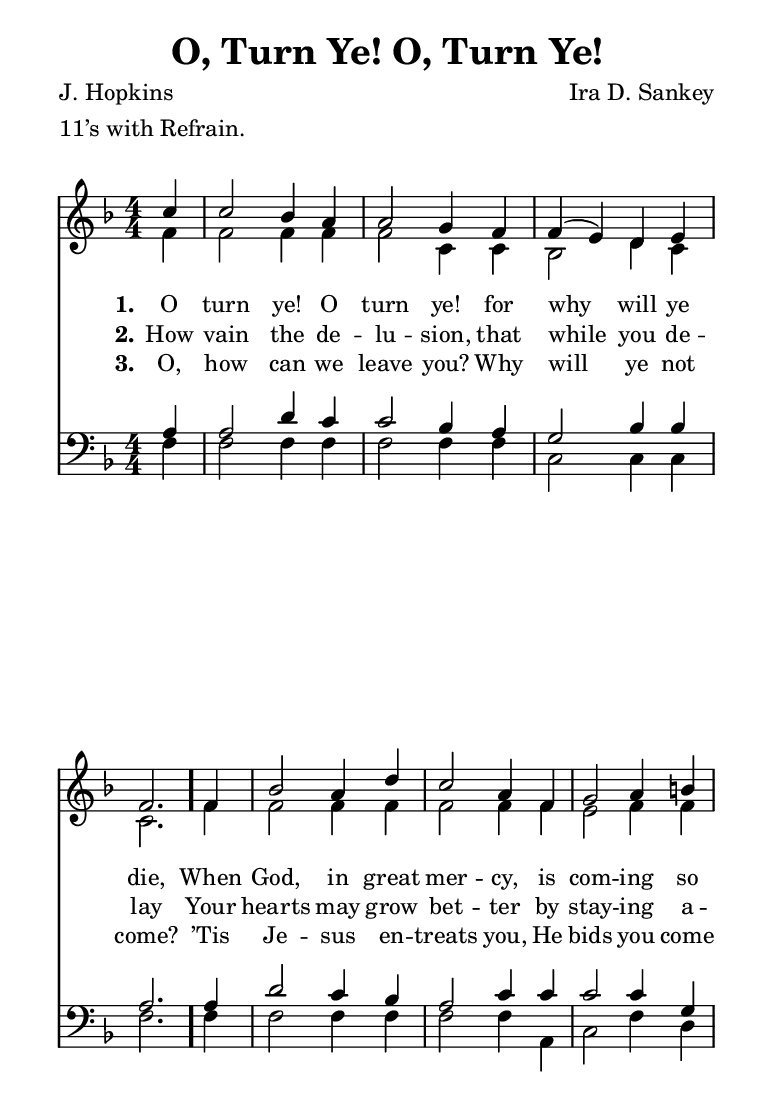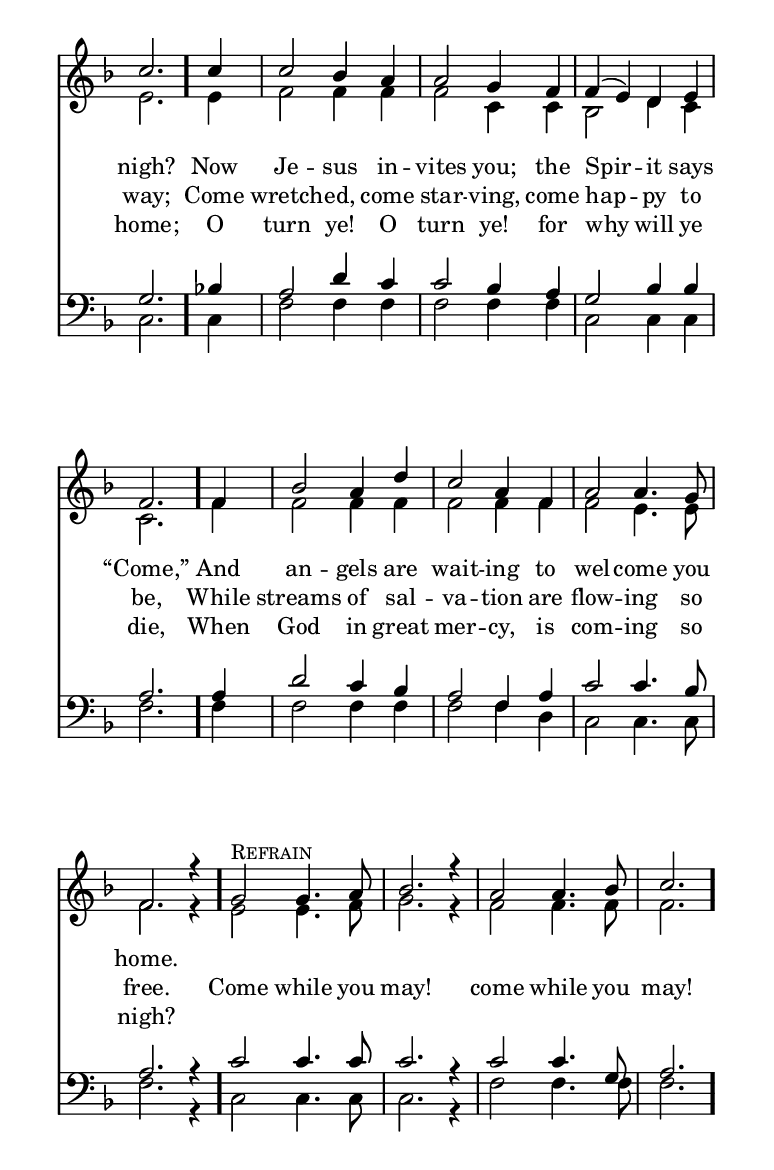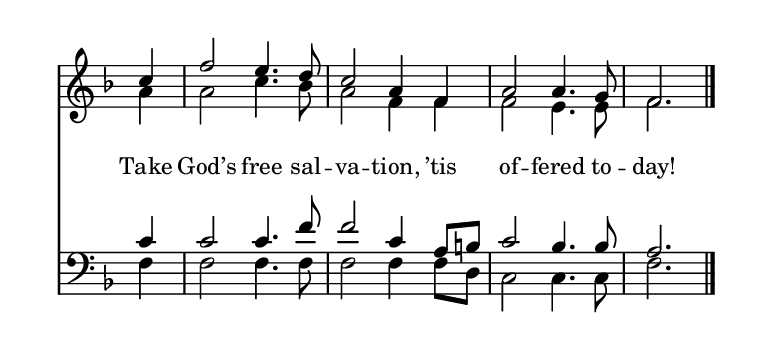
\include "common/global.ily"
\paper {
  \include "common/paper.ily"
  %ragged-bottom = ##t
  %ragged-last-bottom = ##t
  %systems-per-page = ##f
  %page-count = ##f
}

\header{
  hymnnumber = "110"
  title = "O, Turn Ye! O, Turn Ye!"
  tunename = "Hiding In Thee"
  meter = "11’s with Refrain."
  poet = "J. Hopkins"
  composer = "Ira D. Sankey"
  %copyright = ""
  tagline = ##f
}

% for fermata in MIDI
ta = { \tempo 4=100 }
tb = { \tempo 4=50  }

% original document for this song often shows quavers where crotchets belong
patternAA = { c4 | c2 c4 c4 | c2 c4 c4 | c4( c4) c4 c4 | c2. }
patternAB = { c4 | c2 c4 c4 | c2 c4 c4 | c2      c4 c4 | c2. }

patternBA = \patternAB
patternBB = { c4 | c2 c4 c4 | c2 c4 c4 | c2    c4. c8 | c2. } % inlined last rest

patternCA = { c2 c4. c8 | c2. r4 | c2 c4. c8 | c2. }

patternDA = { c4 | c2 c4. c8 | c2 c4 c4      | c2 c4. c8 | c2. }
patternDB = { c4 | c2 c4. c8 | c2 c4 c8[ c8] | c2 c4. c8 | c2. }

global = {
  \include "common/overrides.ily"
  \override Staff.TimeSignature.style = #'numbered
  \time 4/4
  \override Score.MetronomeMark.transparent = ##t % hide all fermata changes too
  \ta
  \key f \major
  \partial 4
  \autoBeamOff
}

notesSoprano = {
\global
\relative c'' {

  \changePitch \patternAA { c | c bes a | a g f | f e d e | f }
  \changePitch \patternBA { f | bes a d | c a f | g a b! | c }
  \changePitch \patternAA { c | c bes a | a g f | f e d e | f }
  \changePitch \patternBB { f | bes a d | c a f | a a g | f r4 }

  << s^\markup { \small \caps "Refrain" }
  \changePitch \patternCA { g g a | bes | a a bes | c } >>
  \changePitch \patternDA { c | f e d | c a f | a a g | f }

  \bar "|."

}
}

notesAlto = {
\global
\relative e' {

  \changePitch \patternAB { f | f f f | f c c | bes d c | c }
  \changePitch \patternBA { f | f f f | f f f | e f f | e }
  \changePitch \patternAB { e | f f f | f c c | bes d c | c }
  \changePitch \patternBB { f | f f f | f f f | f e e | f r4 }

  \changePitch \patternCA { e e f | g | f f f | f }
  \changePitch \patternDA { a | a c bes | a f f | f e e | f }

}
}

notesTenor = {
\global
\relative a {

  \changePitch \patternAB { a | a d c | c bes a | g bes bes | a }
  \changePitch \patternBA { a | d c bes | a c c | c c g | g }
  \changePitch \patternAB { bes! | a d c | c bes a | g bes bes | a }
  \changePitch \patternBB { a | d c bes | a f a | c c bes | a r4 }

  \changePitch \patternCA { c c c | c | c c g | a }
  \changePitch \patternDB { c | c c f | f c a b! | c bes bes | a }

}
}

notesBass = {
\global
\relative f {

  \changePitch \patternAB { f | f f f | f f f c c c | f }
  \changePitch \patternBA { f | f f f | f f a, | c f d | c }
  \changePitch \patternAB { c | f f f | f f f | c c c | f }
  \changePitch \patternBB { f | f f f | f f d | c c c | f r4 }

  \changePitch \patternCA { c c c | c | f f f | f }
  \changePitch \patternDB { f | f f f | f f f d | c c c | f }

}
}

Refrain = \lyricmode {

Come while you may! come while you may! \bar "."
Take God’s free sal -- va -- tion, ’tis of -- fered to -- day! \bar "."

}

wordsA = \lyricmode {
\set stanza = "1."

O turn ye! O turn ye! for why will ye die, \bar "."
When God, in great mer -- cy, is com -- ing so nigh? \bar "."
Now Je -- sus in -- vites you; the Spir -- it says “Come,” \bar "."
And an -- gels are wait -- ing to wel -- come you home. \bar "."

}

wordsB = \lyricmode {
\set stanza = "2."

How vain the de -- lu -- sion, that while you de -- lay
Your hearts may grow bet -- ter by stay -- ing a -- way;
Come wretch -- ed, come star -- ving, come hap -- py to be,
While streams of sal -- va -- tion are flow -- ing so free.

\Refrain

}

wordsC = \lyricmode {
\set stanza = "3."

O, how can we leave you? Why will ye not come?
’Tis Je -- sus en -- treats you, He bids you come home;
O turn ye! O turn ye! for why will ye die,
When God in great mer -- cy, is com -- ing so nigh?

}

\score {
  \context ChoirStaff <<
    \context Staff = upper <<
      \set ChoirStaff.systemStartDelimiter = #'SystemStartBar
      \context Voice  = sopranos { \voiceOne << \notesSoprano >> }
      \context Voice  = altos { \voiceTwo << \notesAlto >> }
      \context Lyrics = one   \lyricsto sopranos \wordsA
      \context Lyrics = two   \lyricsto sopranos \wordsB
      \context Lyrics = three \lyricsto sopranos \wordsC
    >>
    \context Staff = men <<
      \clef bass
      \context Voice  = tenors { \voiceOne << \notesTenor >> }
      \context Voice  = basses { \voiceTwo << \notesBass >> }
    >>
  >>
  \layout {
    \include "common/layout.ily"
  }
  \midi{
    \include "common/midi.ily"
  }
}

\version "2.19.49"  % necessary for upgrading to future LilyPond versions.

% vi:set et ts=2 sw=2 ai nocindent syntax=lilypond:
